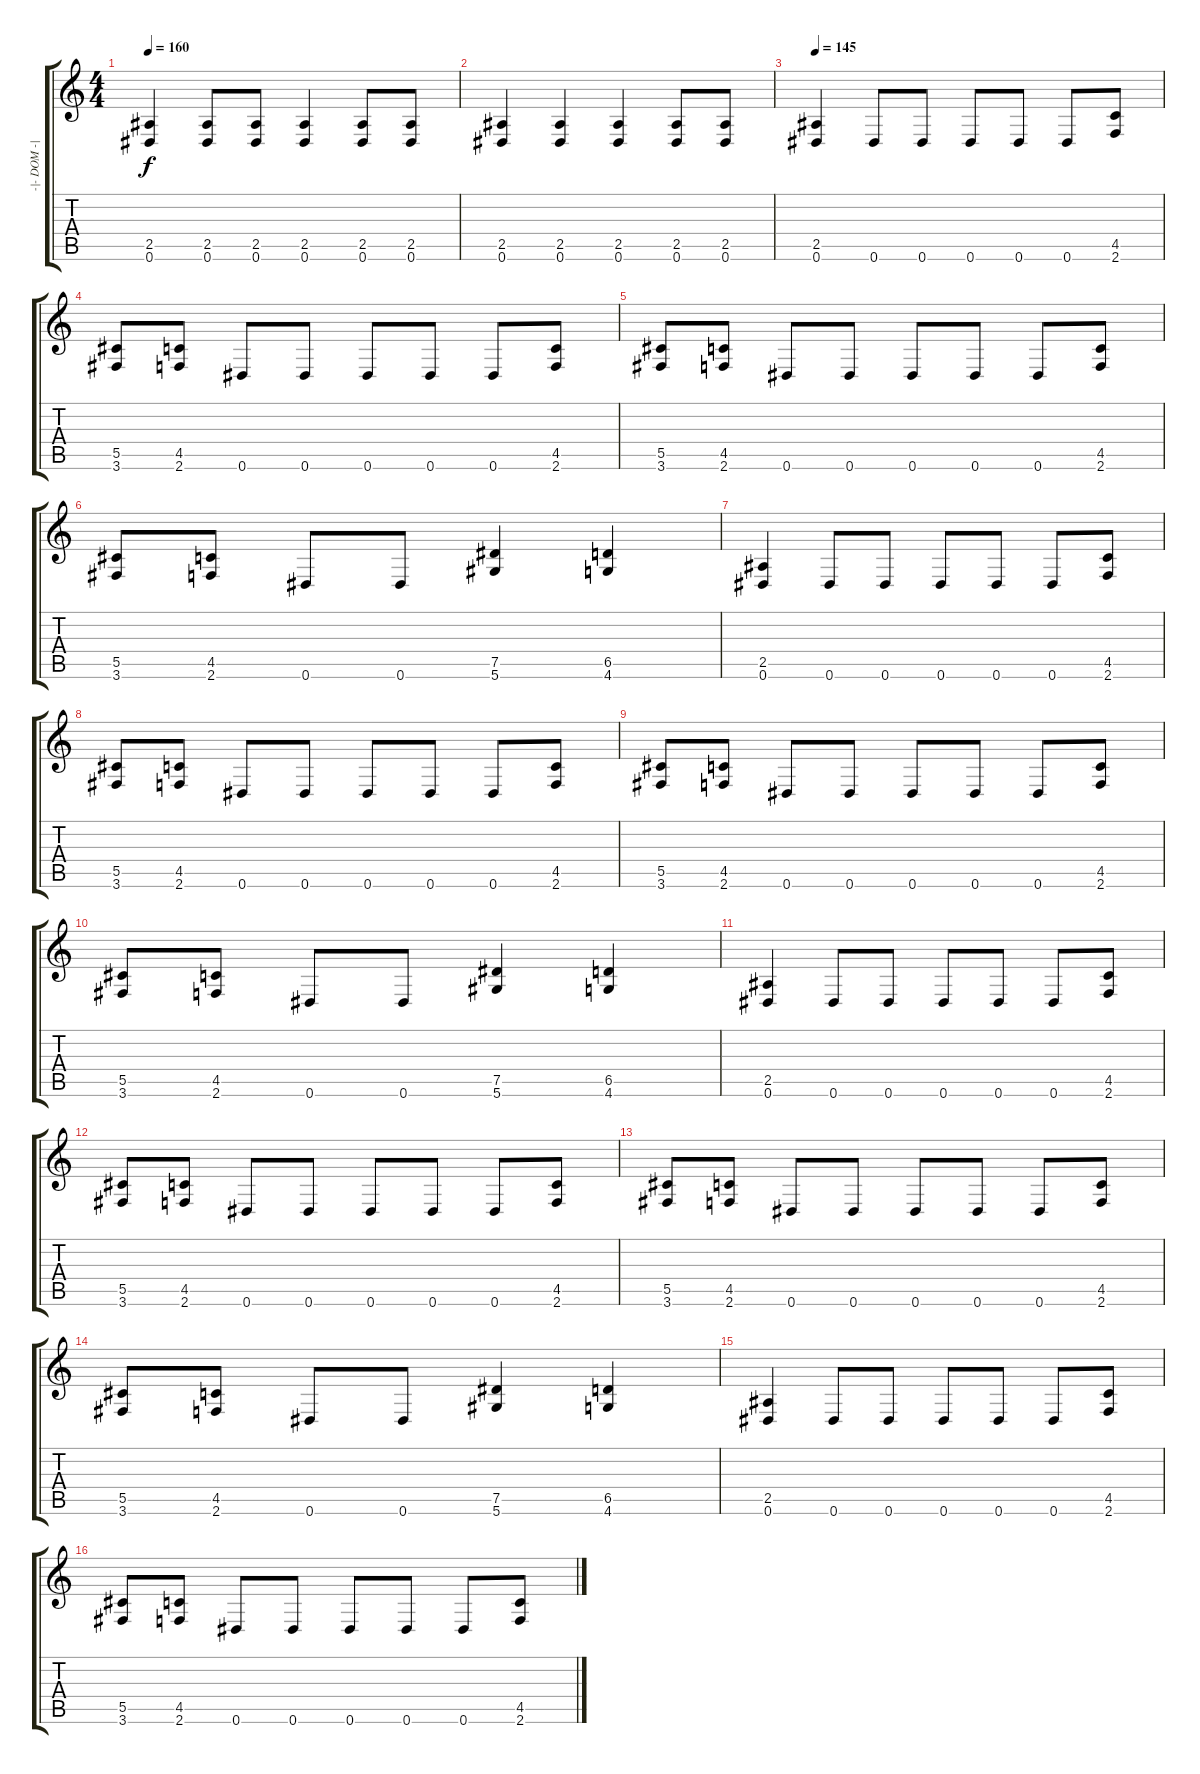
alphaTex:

\track ("-|- DOM -|-" "-|- DOM -|") {instrument overdrivenguitar}
\staff {score tabs}
\tuning (Eb4 Bb3 Gb3 Db3 Ab2 Eb2) {hide}
\ts (4 4)
\tempo 160
\clef g2
\ks c
(2.5 0.6).4{dy f} (2.5 0.6).8 (2.5 0.6).8 (2.5 0.6).4 (2.5 0.6).8 (2.5 0.6).8 |
(2.5 0.6).4 (2.5 0.6).4 (2.5 0.6).4 (2.5 0.6).8 (2.5 0.6).8 |
\tempo 145
(2.5 0.6).4 0.6.8 0.6.8 0.6.8 0.6.8 0.6.8 (4.5 2.6).8 |
(5.5 3.6).8 (4.5 2.6).8 0.6.8 0.6.8 0.6.8 0.6.8 0.6.8 (4.5 2.6).8 |
(5.5 3.6).8 (4.5 2.6).8 0.6.8 0.6.8 0.6.8 0.6.8 0.6.8 (4.5 2.6).8 |
(5.5 3.6).8 (4.5 2.6).8 0.6.8 0.6.8 (7.5 5.6).4 (6.5 4.6).4 |
(2.5 0.6).4 0.6.8 0.6.8 0.6.8 0.6.8 0.6.8 (4.5 2.6).8 |
(5.5 3.6).8 (4.5 2.6).8 0.6.8 0.6.8 0.6.8 0.6.8 0.6.8 (4.5 2.6).8 |
(5.5 3.6).8 (4.5 2.6).8 0.6.8 0.6.8 0.6.8 0.6.8 0.6.8 (4.5 2.6).8 |
(5.5 3.6).8 (4.5 2.6).8 0.6.8 0.6.8 (7.5 5.6).4 (6.5 4.6).4 |
(2.5 0.6).4 0.6.8 0.6.8 0.6.8 0.6.8 0.6.8 (4.5 2.6).8 |
(5.5 3.6).8 (4.5 2.6).8 0.6.8 0.6.8 0.6.8 0.6.8 0.6.8 (4.5 2.6).8 |
(5.5 3.6).8 (4.5 2.6).8 0.6.8 0.6.8 0.6.8 0.6.8 0.6.8 (4.5 2.6).8 |
(5.5 3.6).8 (4.5 2.6).8 0.6.8 0.6.8 (7.5 5.6).4 (6.5 4.6).4 |
(2.5 0.6).4 0.6.8 0.6.8 0.6.8 0.6.8 0.6.8 (4.5 2.6).8 |
(5.5 3.6).8 (4.5 2.6).8 0.6.8 0.6.8 0.6.8 0.6.8 0.6.8 (4.5 2.6).8
